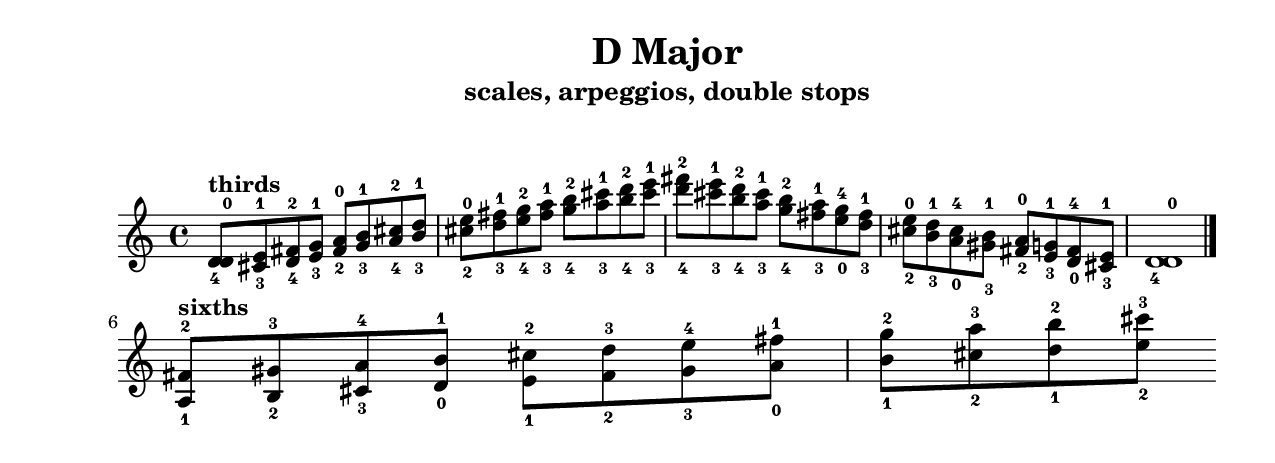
\version "2.22.1"
\paper {
left-margin = 2\cm
righy-margin = 2\cm
paper-width = 8.5\in
paper-height = 11\in
}
\markup{\lower #10 \null}
\header {
  title = "D Major"
  composer = ""
  subtitle = "scales, arpeggios, double stops"
}

\score {
  \relative c' {
  <d-4 d-0>8^\markup{\bold "thirds"} <cis-3 e-1> <d-4 fis-2> <e-3 g-1>
  <fis-2 a-0> <g-3 b-1> <a-4 cis-2> <b-3 d-1>
  <cis -2 e-0> <d-3 fis-1> <e-4 g-2> <fis-3 a-1> 
  <g-4 b-2> <a-3 cis-1> <b-4 d-2> <cis-3 e-1> 
  <d-4 fis-2> <cis-3 e-1> <b-4 d-2> <a-3 cis-1>
  <g-4 b-2> <fis-3 a-1> <e-0 g-4> <d-3 fis-1>
  <cis-2 e-0> <b-3 d-1> <a-0 cis-4> <gis-3 b-1>
  <fis-2 a-0> <e-3 g-1> <d-0 fis-4> <cis-3 e-1> 
  <d-4 d-0>1 \bar "|." \break

  <a-1 fis'-2>8^\markup{\bold "sixths"} <b-2 gis'-3> <cis-3 a'-4> <d-0 b'-1>
  <e-1 cis'-2> <fis-2 d'-3> <gis-3 e'-4> <a-0 fis'-1>
  <b-1 g'-2> <cis-2 a'-3> <d-1 b'-2> <e-2 cis'-3>



  }

  \layout {indent =0} 
  \midi {}
}